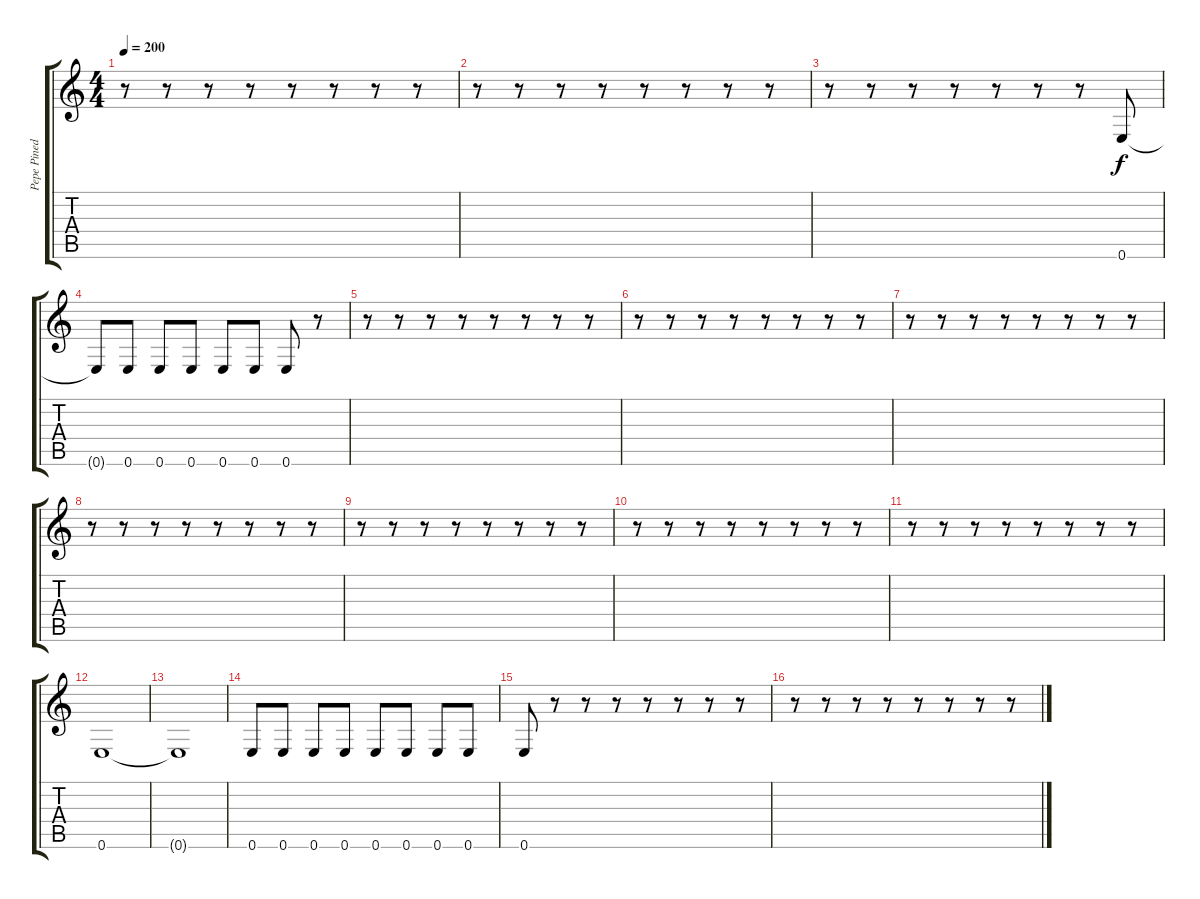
\track ("Pepe Pinedo" "Pepe Pined") {instrument electricbassfinger}
\staff {score tabs}
\tuning (E4 B3 G3 D3 A2 E2) {hide}
\ts (4 4)
\tempo 200
\clef g2
\ks c
r.8{dy f} r.8 r.8 r.8 r.8 r.8 r.8 r.8 |
r.8 r.8 r.8 r.8 r.8 r.8 r.8 r.8 |
r.8 r.8 r.8 r.8 r.8 r.8 r.8 0.6.8 |
0.6{t}.8 0.6.8 0.6.8 0.6.8 0.6.8 0.6.8 0.6.8 r.8 |
r.8 r.8 r.8 r.8 r.8 r.8 r.8 r.8 |
r.8 r.8 r.8 r.8 r.8 r.8 r.8 r.8 |
r.8 r.8 r.8 r.8 r.8 r.8 r.8 r.8 |
r.8 r.8 r.8 r.8 r.8 r.8 r.8 r.8 |
r.8 r.8 r.8 r.8 r.8 r.8 r.8 r.8 |
r.8 r.8 r.8 r.8 r.8 r.8 r.8 r.8 |
r.8 r.8 r.8 r.8 r.8 r.8 r.8 r.8 |
0.6.1 |
0.6{t}.1 |
0.6.8 0.6.8 0.6.8 0.6.8 0.6.8 0.6.8 0.6.8 0.6.8 |
0.6.8 r.8 r.8 r.8 r.8 r.8 r.8 r.8 |
r.8 r.8 r.8 r.8 r.8 r.8 r.8 r.8
